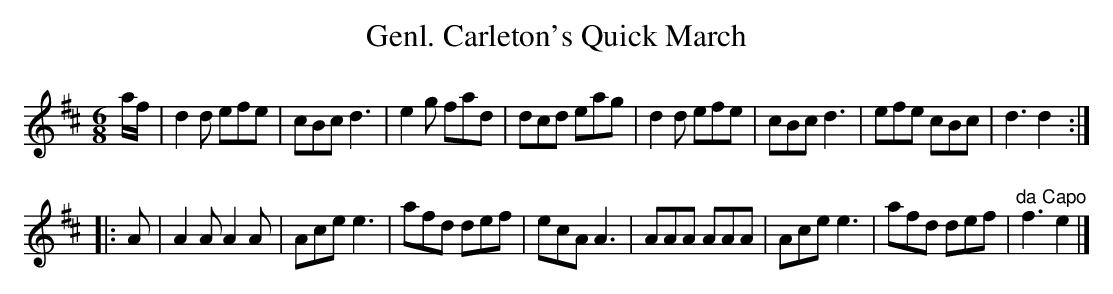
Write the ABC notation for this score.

X:1
T:Genl. Carleton's Quick March
M:6/8
K:D
a/f/|\
d2d efe| cBc d3| e2g fad| dcd eag|\
d2d efe| cBc d3| efe cBc| d3 d2:|
|:A|\
A2A A2A| Ace e3| afd def| ecA A3|\
AAA AAA| Ace e3| afd def| "da Capo"f3 e2|]
